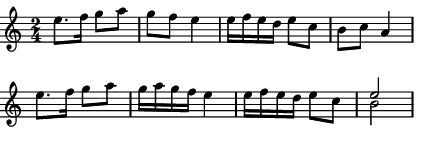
\version "2.12.1"

\paper
{
  make-footer=##f
  make-header=##f

  left-margin = 0\cm
  top-margin = 0\cm
  bottom-margin = 0\cm

  indent = 0\cm
  between-system-padding = 1\mm

  paper-width = 7.5\cm
  line-width = 7\cm
  paper-height = 3.2\cm
}

{
#(set-global-staff-size 12)
  \key a \minor
	\time 2/4
	\relative c''{
  e8. f16 g8 a g f e4 e16 f e d e8 c b c a4
  e'8. f16 g8 a g16 a g f e4 e16 f e d e8 c << {e2} \\ {b2} >>
	}
}

